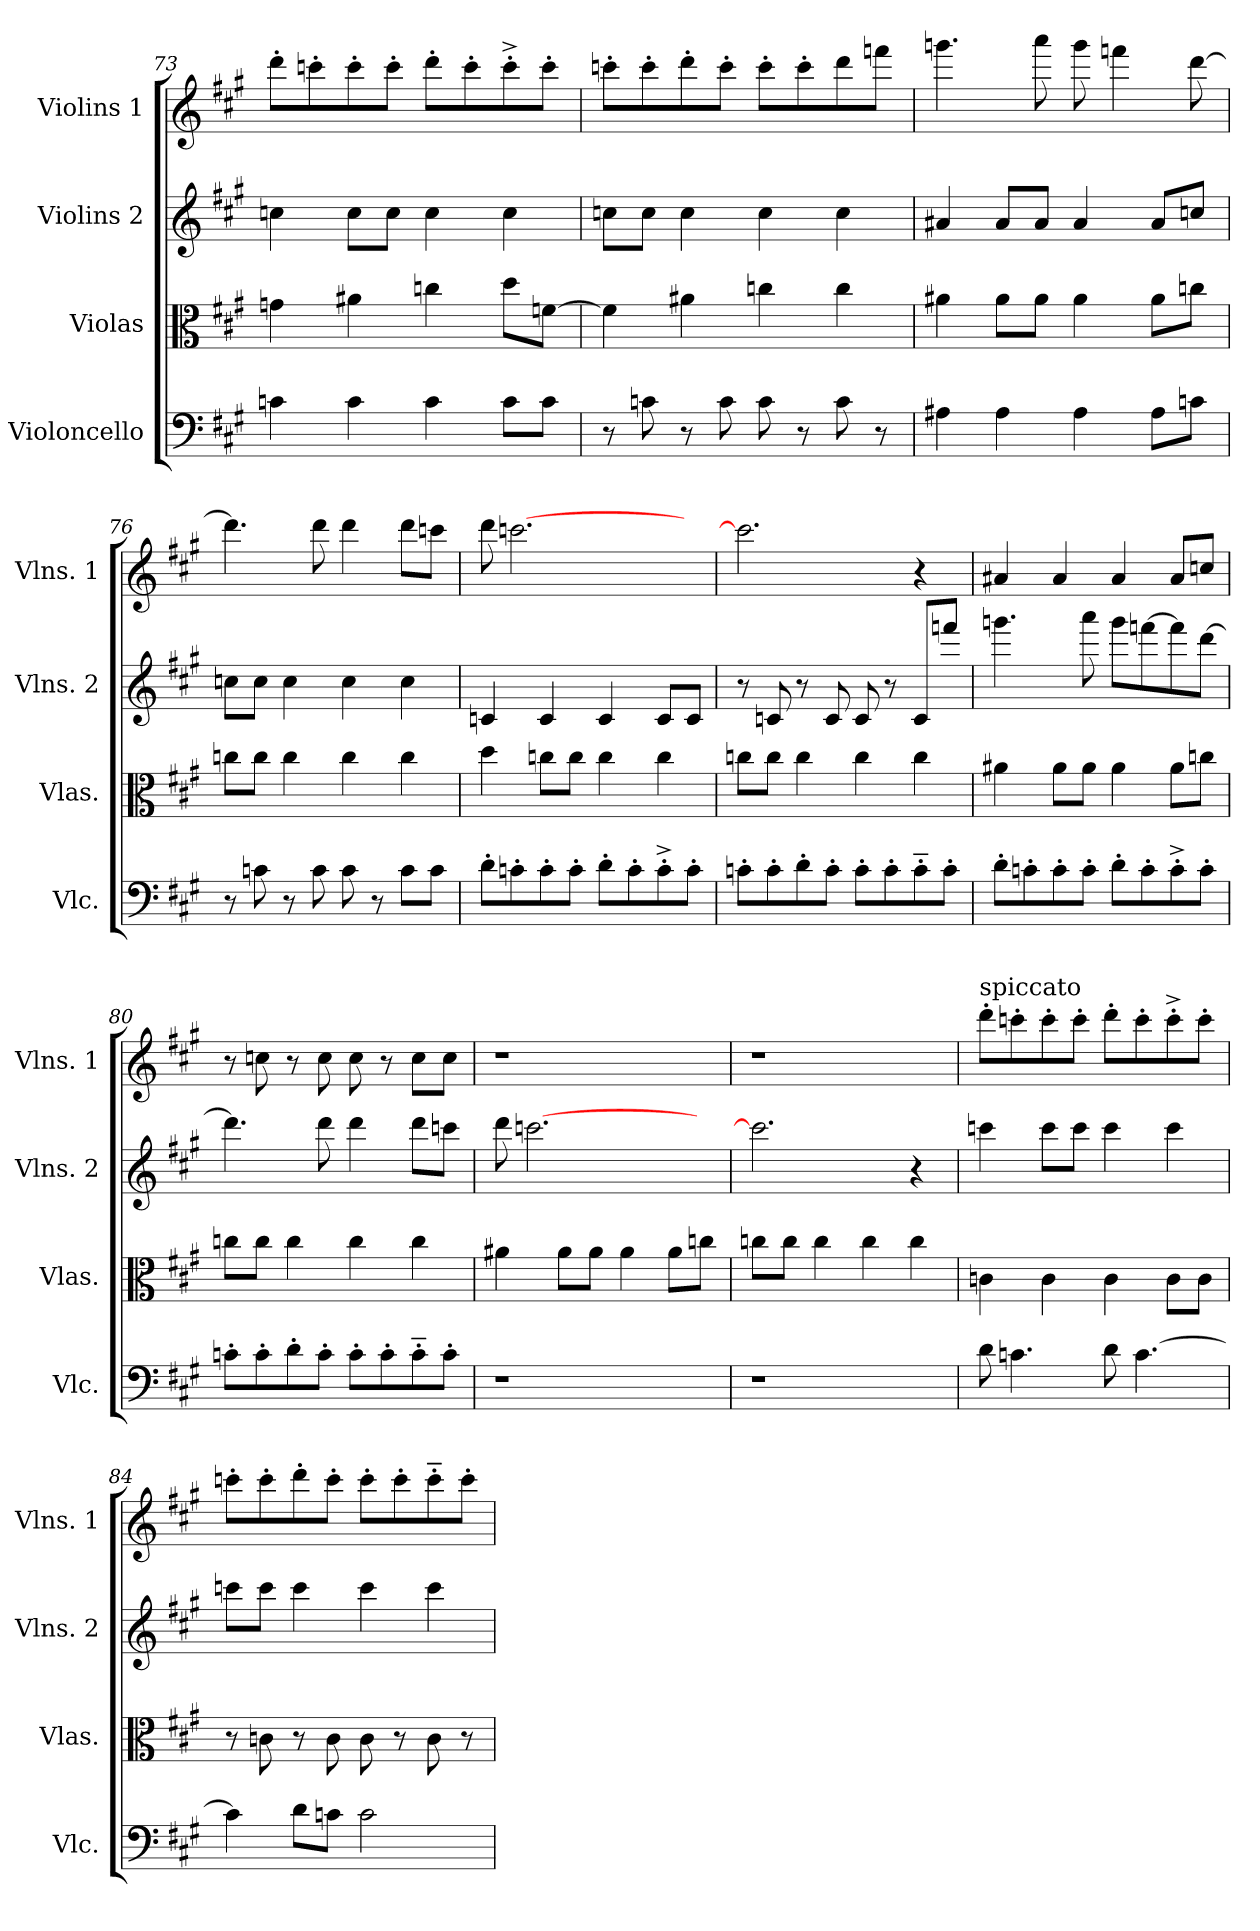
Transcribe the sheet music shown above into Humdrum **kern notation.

**kern	**kern	**kern	**kern
*part4	*part3	*part2	*part1
*staff4	*staff3	*staff2	*staff1
*I"Violoncello	*I"Violas	*I"Violins 2	*I"Violins 1
*I'Vlc.	*I'Vlas.	*I'Vlns. 2	*I'Vlns. 1
*clefF4	*clefC3	*clefG2	*clefG2
*k[f#c#g#]	*k[f#c#g#]	*k[f#c#g#]	*k[f#c#g#]
*A:	*A:	*A:	*A:
=73	=73	=73	=73
4cn\	4gn\	4ccn\	8ddd'\L
.	.	.	8cccn'\
4c\	4a#X\	8cc\L	8ccc'\
.	.	8cc\J	8ccc'\J
4c\	4ccn\	4cc\	8ddd'\L
.	.	.	8ccc'\
8c\L	8dd\L	4cc\	8ccc^'\
8c\J	[8fn\J	.	8ccc'\J
=74	=74	=74	=74
8r	4f\]	8ccn\L	8cccn'\L
8cn\	.	8cc\J	8ccc'\
8r	4a#X\	4cc\	8ddd'\
8c\	.	.	8ccc'\J
8c\	4ccn\	4cc\	8ccc'\L
8r	.	.	8ccc'\
8c\	4cc\	4cc\	8ddd\
8r	.	.	8fffn\J
!!LO:LB:g=z
=75	=75	=75	=75
4A#X\	4a#X\	4a#X/	4.gggn\
4A#\	8a#\L	8a#/L	.
.	8a#\J	8a#/J	8aaa\
4A#\	4a#\	4a#/	8ggg\
.	.	.	4fffn\
8A#\L	8a#\L	8a#/L	.
8cn\J	8ccn\J	8ccn/J	[8ddd\
=76	=76	=76	=76
8r	8ccn\L	8ccn\L	4.ddd\]
8cn\	8cc\J	8cc\J	.
8r	4cc\	4cc\	.
8c\	.	.	8ddd\
8c\	4cc\	4cc\	4ddd\
8r	.	.	.
8c\L	4cc\	4cc\	8ddd\L
8c\J	.	.	8cccn\J
=77	=77	=77	=77
8d'\L	4dd\	4cn/	8ddd\
8cn'\	.	.	[2.cccn\
8c'\	8ccn\L	4c/	.
8c'\J	8cc\J	.	.
8d'\L	4cc\	4c/	.
8c'\	.	.	.
8c^'\	4cc\	8c/L	.
8c'\J	.	8c/J	8ryy
=78	=78	=78	=78
8cn'\L	8ccn\L	8r	2.ccc\]
8c'\	8cc\J	8cn/	.
8d'\	4cc\	8r	.
8c'\J	.	8c/	.
8c'\L	4cc\	8c/	.
8c'\	.	8r	.
8c~'\	4cc\	8c/L	4r
8c'\J	.	8fffn/J	.
!!LO:PB:g=z
=79	=79	=79	=79
8d'\L	4a#X\	4.gggn\	4a#X/
8cn'\	.	.	.
8c'\	8a#\L	.	4a#/
8c'\J	8a#\J	8aaa\	.
8d'\L	4a#\	8ggg\L	4a#/
8c'\	.	[8fffn\	.
8c^'\	8a#\L	8fff\]	8a#/L
8c'\J	8ccn\J	[8ddd\J	8ccn/J
=80	=80	=80	=80
8cn'\L	8ccn\L	4.ddd\]	8r
8c'\	8cc\J	.	8ccn\
8d'\	4cc\	.	8r
8c'\J	.	8ddd\	8cc\
8c'\L	4cc\	4ddd\	8cc\
8c'\	.	.	8r
8c~'\	4cc\	8ddd\L	8cc\L
8c'\J	.	8cccn\J	8cc\J
=81	=81	=81	=81
1r	4a#X\	8ddd\	1r
.	.	[2.cccn\	.
.	8a#\L	.	.
.	8a#\J	.	.
.	4a#\	.	.
.	8a#\L	.	.
.	8ccn\J	8ryy	.
=82	=82	=82	=82
1r	8ccn\L	2.ccc\]	1r
.	8cc\J	.	.
.	4cc\	.	.
.	4cc\	.	.
.	4cc\	4r	.
!!LO:LB:g=z
=83	=83	=83	=83
!	!	!	!LO:TX:a:t=spiccato
8d\	4cn\	4cccn\	8ddd'\L
4.cn\	.	.	8cccn'\
.	4c\	8ccc\L	8ccc'\
.	.	8ccc\J	8ccc'\J
8d\	4c\	4ccc\	8ddd'\L
[4.c\	.	.	8ccc'\
.	8c\L	4ccc\	8ccc^'\
.	8c\J	.	8ccc'\J
=84	=84	=84	=84
4c\]	8r	8cccn\L	8cccn'\L
.	8cn\	8ccc\J	8ccc'\
8d\L	8r	4ccc\	8ddd'\
8cn\J	8c\	.	8ccc'\J
2c\	8c\	4ccc\	8ccc'\L
.	8r	.	8ccc'\
.	8c\	4ccc\	8ccc~'\
.	8r	.	8ccc'\J
=	=	=	=
*-	*-	*-	*-
